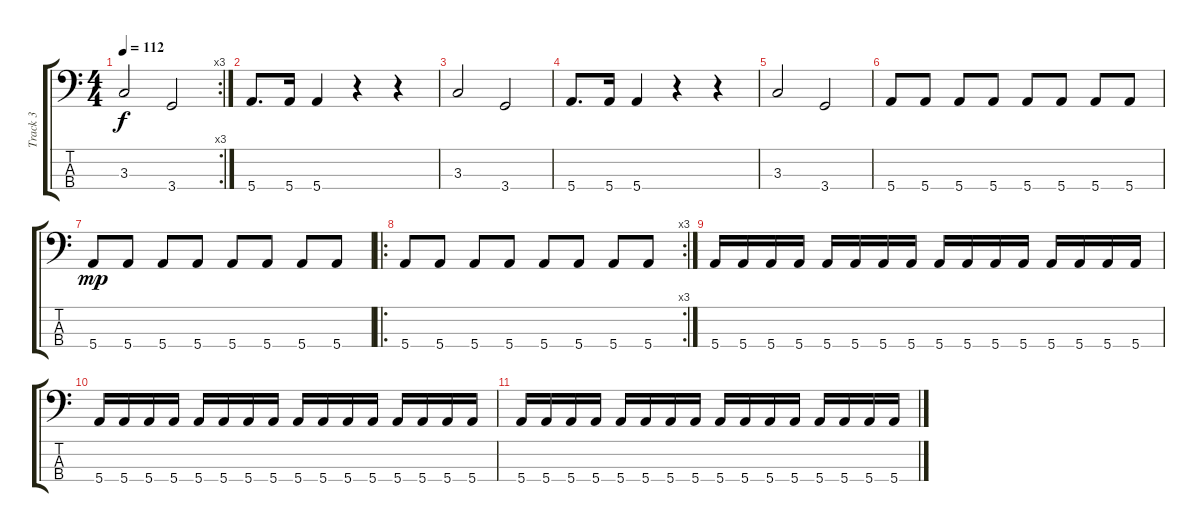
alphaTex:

\track ("Track 3" "Track 3") {instrument electricbassfinger}
\staff {score tabs}
\tuning (G2 D2 A1 E1) {hide}
\rc 3
\ts (4 4)
\tempo 112
\clef f4
\ks c
3.3.2{dy f} 3.4.2 |
5.4.8{d} 5.4.16 5.4.4 r.4 r.4 |
3.3.2 3.4.2 |
5.4.8{d} 5.4.16 5.4.4 r.4 r.4 |
3.3.2 3.4.2 |
5.4.8 5.4.8 5.4.8 5.4.8 5.4.8 5.4.8 5.4.8 5.4.8 |
5.4.8{dy mp} 5.4.8 5.4.8 5.4.8 5.4.8 5.4.8 5.4.8 5.4.8 |
\ro
\rc 3
5.4.8 5.4.8 5.4.8 5.4.8 5.4.8 5.4.8 5.4.8 5.4.8 |
5.4.16 5.4.16 5.4.16 5.4.16 5.4.16 5.4.16 5.4.16 5.4.16 5.4.16 5.4.16 5.4.16 5.4.16 5.4.16 5.4.16 5.4.16 5.4.16 |
5.4.16 5.4.16 5.4.16 5.4.16 5.4.16 5.4.16 5.4.16 5.4.16 5.4.16 5.4.16 5.4.16 5.4.16 5.4.16 5.4.16 5.4.16 5.4.16 |
5.4.16 5.4.16 5.4.16 5.4.16 5.4.16 5.4.16 5.4.16 5.4.16 5.4.16 5.4.16 5.4.16 5.4.16 5.4.16 5.4.16 5.4.16 5.4.16
